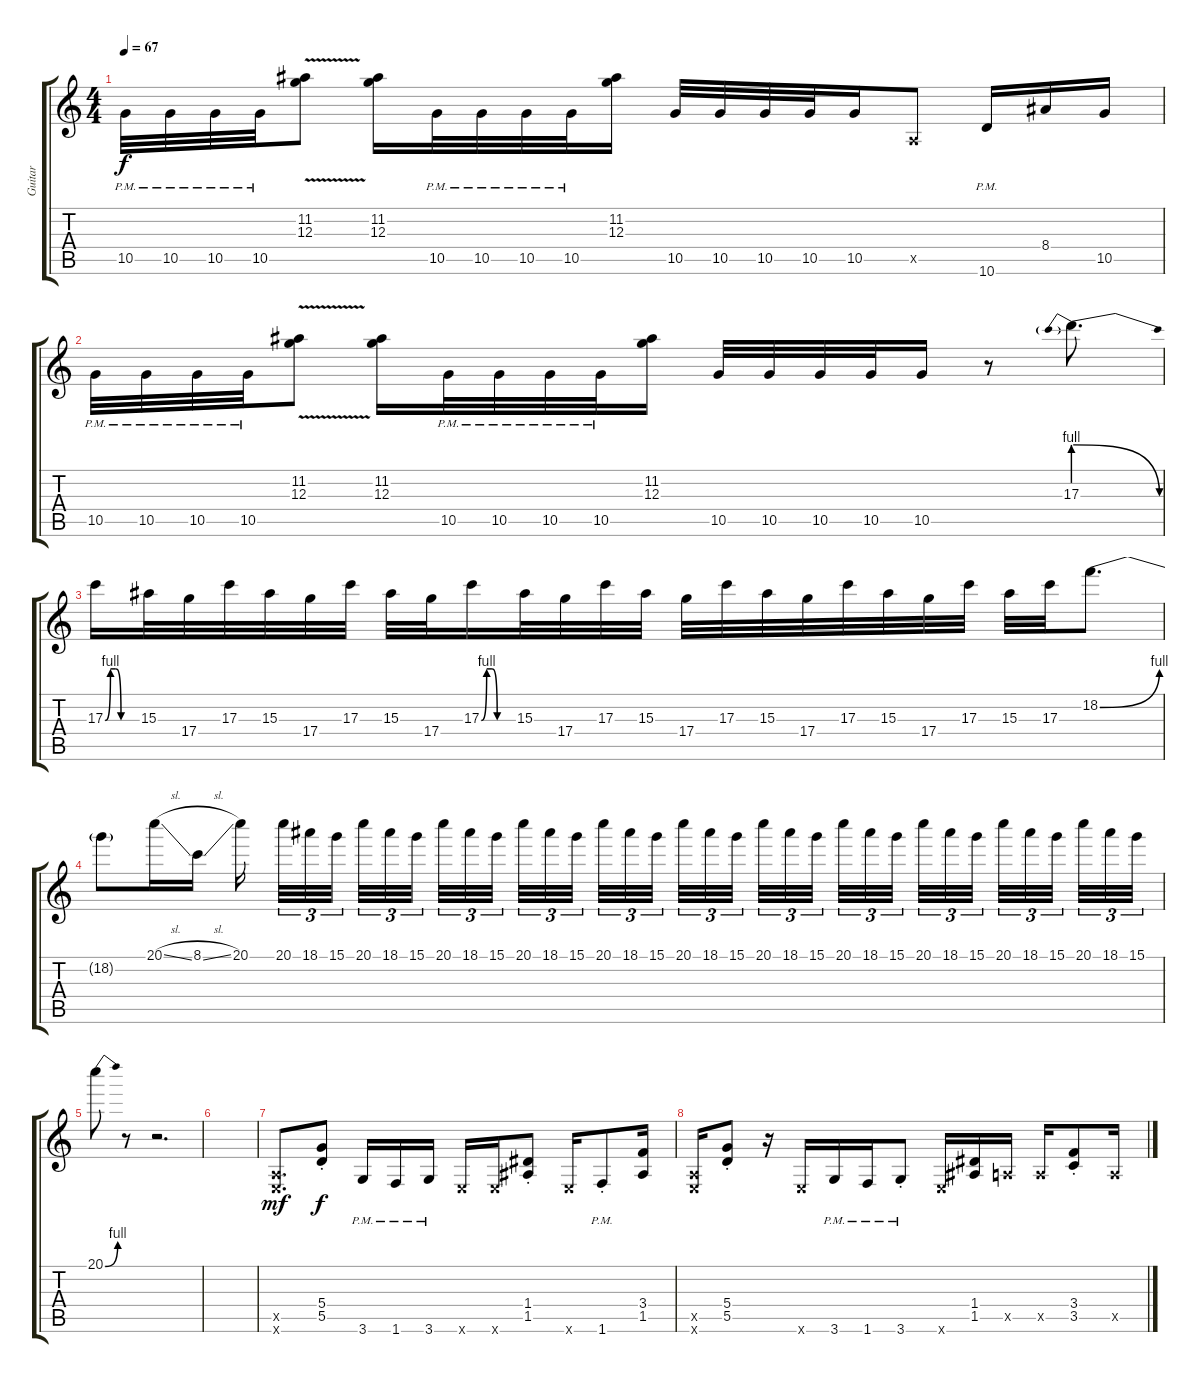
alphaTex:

\track ("Guitar" "Guitar") {instrument distortionguitar}
\staff {score tabs}
\tuning (E4 B3 G3 D3 A2 E2) {hide}
\ts (4 4)
\tempo 67
\clef g2
\ks c
10.5{pm}.32{dy f} 10.5{pm}.32 10.5{pm}.32 10.5{pm}.32 (11.2{v} 12.3{v}).8 (11.2 12.3).16 10.5{pm}.32 10.5{pm}.32 10.5{pm}.32 10.5{pm}.32 (11.2 12.3).16 10.5.32 10.5.32 10.5.32 10.5.32 10.5.16 0.5{x}.8 10.6{pm}.16 8.4.16 10.5.16 |
10.5{pm}.32 10.5{pm}.32 10.5{pm}.32 10.5{pm}.32 (11.2{v} 12.3{v}).8 (11.2 12.3).16 10.5{pm}.32 10.5{pm}.32 10.5{pm}.32 10.5{pm}.32 (11.2 12.3).16 10.5.32 10.5.32 10.5.32 10.5.32 10.5.16 r.8 17.3{be (prebendrelease 0 4 60 0)}.8{d} |
17.3{be (custom 0 0 10 4 20 4 30 0 60 0)}.16 15.3.32 17.4.32 17.3.32 15.3.32 17.4.32 17.3.32 15.3.32 17.4.32 17.3{be (custom 0 0 10 4 20 4 30 0 60 0)}.16 15.3.32 17.4.32 17.3.32 15.3.32 17.4.32 17.3.32 15.3.32 17.4.32 17.3.32 15.3.32 17.4.32 17.3.32 15.3.32 17.3.32 18.2{be (bend 0 0 60 4)}.8{d} |
18.2{t}.8 20.1{sl}.16 8.1{sl}.16 20.1.16{beam splitsecondary} 20.1.32{tu (3 2)} 18.1.32{tu (3 2)} 15.1.32{tu (3 2) beam splitsecondary} 20.1.32{tu (3 2)} 18.1.32{tu (3 2)} 15.1.32{tu (3 2) beam splitsecondary} 20.1.32{tu (3 2)} 18.1.32{tu (3 2)} 15.1.32{tu (3 2)} 20.1.32{tu (3 2)} 18.1.32{tu (3 2)} 15.1.32{tu (3 2) beam splitsecondary} 20.1.32{tu (3 2)} 18.1.32{tu (3 2)} 15.1.32{tu (3 2) beam splitsecondary} 20.1.32{tu (3 2)} 18.1.32{tu (3 2)} 15.1.32{tu (3 2) beam splitsecondary} 20.1.32{tu (3 2)} 18.1.32{tu (3 2)} 15.1.32{tu (3 2)} 20.1.32{tu (3 2)} 18.1.32{tu (3 2)} 15.1.32{tu (3 2) beam splitsecondary} 20.1.32{tu (3 2)} 18.1.32{tu (3 2)} 15.1.32{tu (3 2) beam splitsecondary} 20.1.32{tu (3 2)} 18.1.32{tu (3 2)} 15.1.32{tu (3 2) beam splitsecondary} 20.1.32{tu (3 2)} 18.1.32{tu (3 2)} 15.1.32{tu (3 2)} |
20.1{be (bend 0 0 60 4)}.8 r.8 r.2{d} |
|
(0.5{x} 0.6{x}).8{d dy mf} (5.4{st} 5.5{st}).8{dy f} 3.6{pm}.16 1.6{pm}.16 3.6{pm}.16 0.6{x}.16 0.6{x}.16 (1.4{st} 1.5{st}).8 0.6{x}.16 1.6{pm st}.8 (3.4 1.5).16 |
(0.5{x} 0.6{x}).16 (5.4{st} 5.5{st}).8 r.16 0.6{x}.16 3.6{pm}.16 1.6{pm}.16 3.6{pm st}.8 0.6{x}.16 (1.4 1.5).16 0.5{x}.16 0.5{x}.16 (3.4{st} 3.5{st}).8 0.5{x}.16
